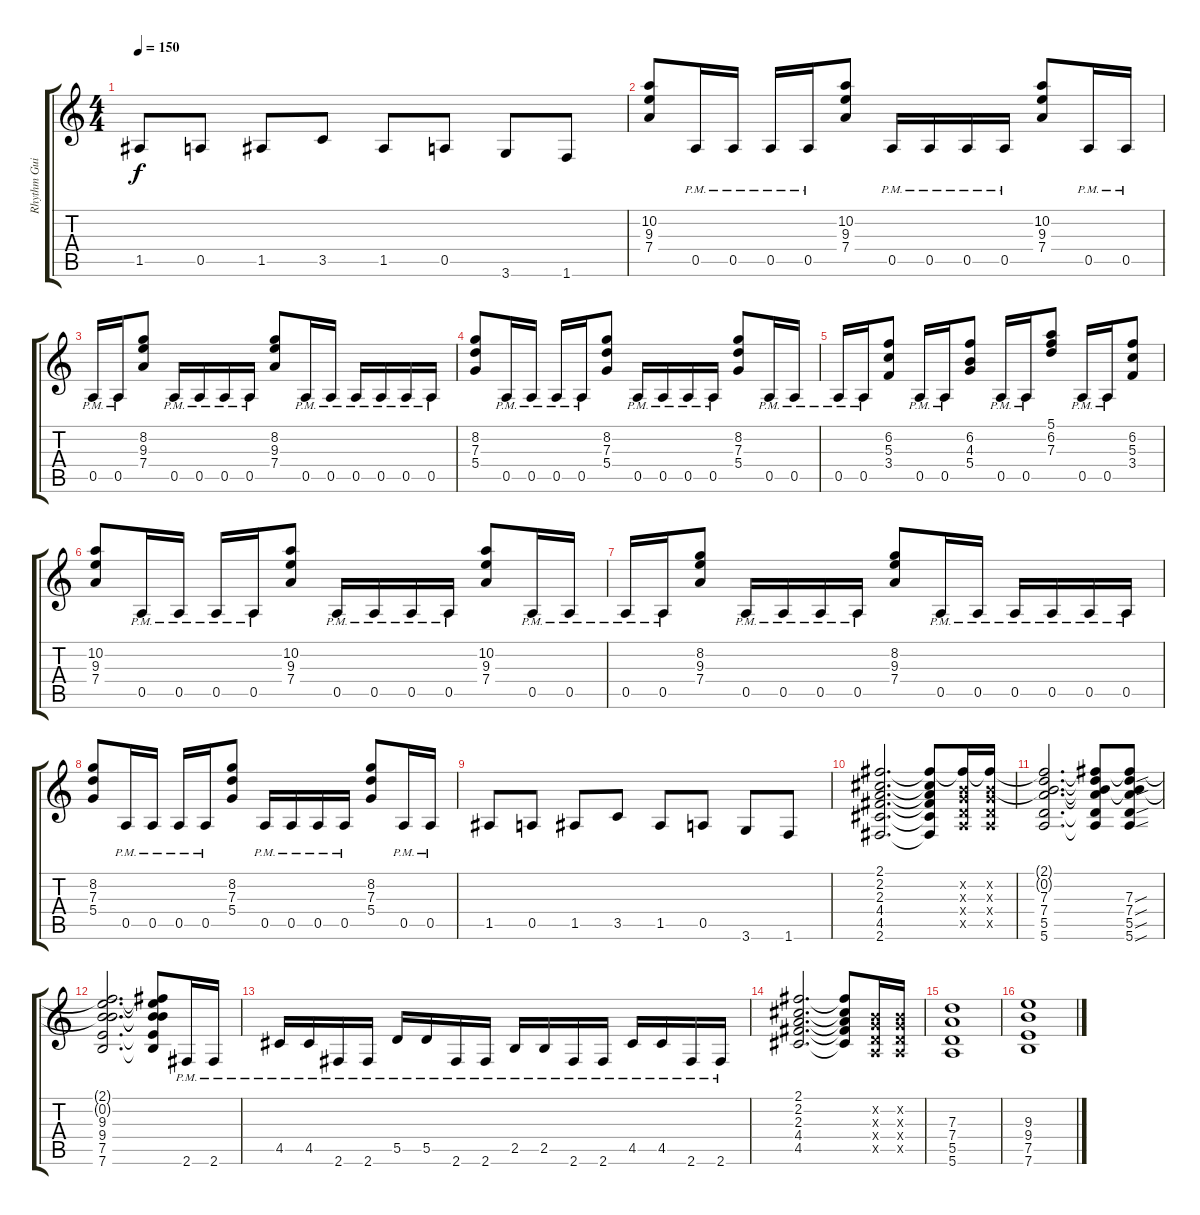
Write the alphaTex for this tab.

\track ("Rhythm Guitar" "Rhythm Gui") {instrument distortionguitar}
\staff {score tabs}
\tuning (E4 B3 G3 D3 A2 E2) {hide}
\ts (4 4)
\tempo 150
\clef g2
\ks c
1.5.8{dy f} 0.5.8 1.5.8 3.5.8 1.5.8 0.5.8 3.6.8 1.6.8 |
(10.2 9.3 7.4).8 0.5{pm}.16 0.5{pm}.16 0.5{pm}.16 0.5{pm}.16 (10.2 9.3 7.4).8 0.5{pm}.16 0.5{pm}.16 0.5{pm}.16 0.5{pm}.16 (10.2 9.3 7.4).8 0.5{pm}.16 0.5{pm}.16 |
0.5{pm}.16 0.5{pm}.16 (8.2 9.3 7.4).8 0.5{pm}.16 0.5{pm}.16 0.5{pm}.16 0.5{pm}.16 (8.2 9.3 7.4).8 0.5{pm}.16 0.5{pm}.16 0.5{pm}.16 0.5{pm}.16 0.5{pm}.16 0.5{pm}.16 |
(8.2 7.3 5.4).8 0.5{pm}.16 0.5{pm}.16 0.5{pm}.16 0.5{pm}.16 (8.2 7.3 5.4).8 0.5{pm}.16 0.5{pm}.16 0.5{pm}.16 0.5{pm}.16 (8.2 7.3 5.4).8 0.5{pm}.16 0.5{pm}.16 |
0.5{pm}.16 0.5{pm}.16 (6.2 5.3 3.4).8 0.5{pm}.16 0.5{pm}.16 (6.2 4.3 5.4).8 0.5{pm}.16 0.5{pm}.16 (5.1 6.2 7.3).8 0.5{pm}.16 0.5{pm}.16 (6.2 5.3 3.4).8 |
(10.2 9.3 7.4).8 0.5{pm}.16 0.5{pm}.16 0.5{pm}.16 0.5{pm}.16 (10.2 9.3 7.4).8 0.5{pm}.16 0.5{pm}.16 0.5{pm}.16 0.5{pm}.16 (10.2 9.3 7.4).8 0.5{pm}.16 0.5{pm}.16 |
0.5{pm}.16 0.5{pm}.16 (8.2 9.3 7.4).8 0.5{pm}.16 0.5{pm}.16 0.5{pm}.16 0.5{pm}.16 (8.2 9.3 7.4).8 0.5{pm}.16 0.5{pm}.16 0.5{pm}.16 0.5{pm}.16 0.5{pm}.16 0.5{pm}.16 |
(8.2 7.3 5.4).8 0.5{pm}.16 0.5{pm}.16 0.5{pm}.16 0.5{pm}.16 (8.2 7.3 5.4).8 0.5{pm}.16 0.5{pm}.16 0.5{pm}.16 0.5{pm}.16 (8.2 7.3 5.4).8 0.5{pm}.16 0.5{pm}.16 |
1.5.8 0.5.8 1.5.8 3.5.8 1.5.8 0.5.8 3.6.8 1.6.8 |
(2.1 2.2 2.3 4.4 4.5 2.6).2{d} (2.1{t} 2.2{t} 2.3{t} 4.4{t} 4.5{t} 2.6{t}).8 (2.1{t} 0.2{x} 0.3{x} 0.4{x} 0.5{x}).16 (2.1{t} 0.2{x} 0.3{x} 0.4{x} 0.5{x}).16 |
(2.1{t} 0.2{t} 7.3 7.4 5.5 5.6).2{d} (2.1{t} 0.2{t} 7.3{t} 7.4{t} 5.5{t} 5.6{t}).8 (2.1{t} 0.2{t} 7.3{sou} 7.4{sou} 5.5{sou} 5.6{sou}).8 |
(2.1{t} 0.2{t} 9.3 9.4 7.5 7.6).2{d} (2.1{t} 0.2{t} 9.3{t} 9.4{t} 7.5{t} 7.6{t}).8 2.6{pm}.16 2.6{pm}.16 |
4.5{pm}.16 4.5{pm}.16 2.6{pm}.16 2.6{pm}.16 5.5{pm}.16 5.5{pm}.16 2.6{pm}.16 2.6{pm}.16 2.5{pm}.16 2.5{pm}.16 2.6{pm}.16 2.6{pm}.16 4.5{pm}.16 4.5{pm}.16 2.6{pm}.16 2.6{pm}.16 |
(2.1 2.2 2.3 4.4 4.5).2{d} (2.1{t} 2.2{t} 2.3{t} 4.4{t} 4.5{t}).8 (0.2{x} 0.3{x} 0.4{x} 0.5{x}).16 (0.2{x} 0.3{x} 0.4{x} 0.5{x}).16 |
(7.3 7.4 5.5 5.6).1 |
(9.3 9.4 7.5 7.6).1
